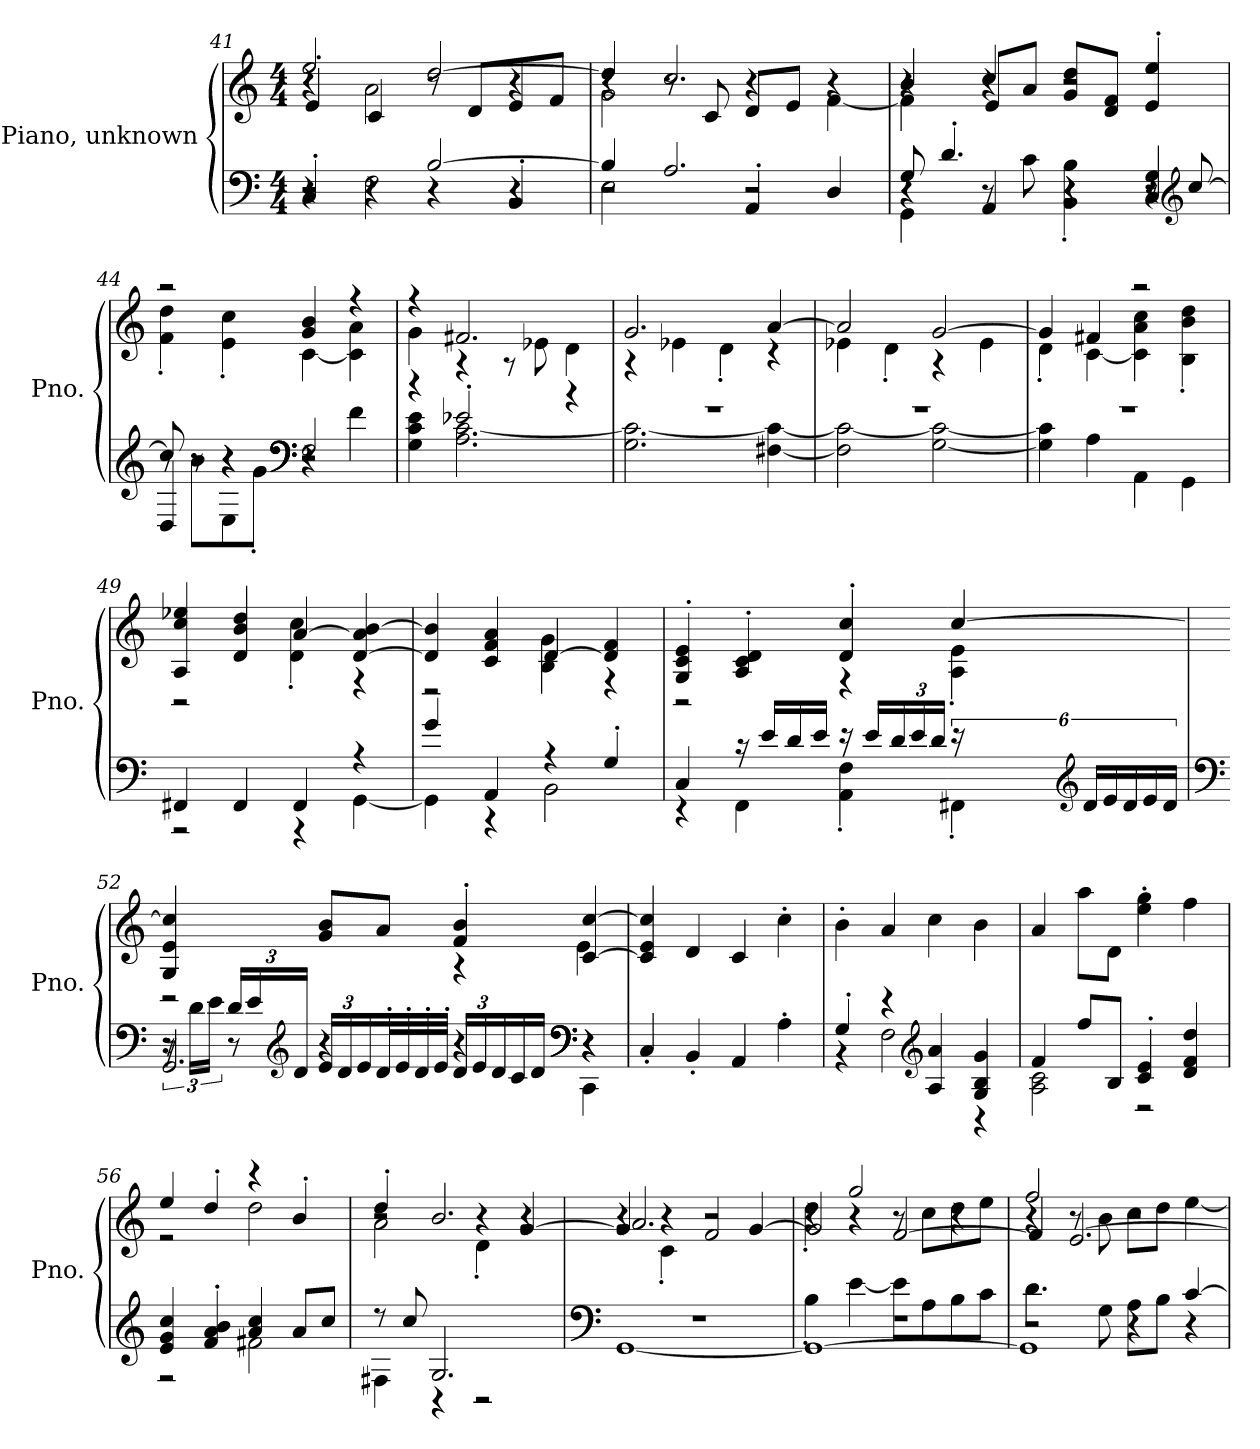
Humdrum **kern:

**kern	**kern
*part1	*part1
*staff2	*staff1
*I"Piano, unknown	*
*I'Pno.	*
*clefF4	*clefG2
*k[]	*k[]
*M4/4	*M4/4
=41	=41
*^	*^
*	*^	*	*^
2r	4r	4C'/	2ee/	4r	4e'/
.	2F\	4r	.	2a\	4c/
[2B/	.	4r	[2dd/	.	8r
.	.	.	.	.	8d/L
.	4r	4BB'/	.	4r	8e/
.	.	.	.	.	8f/J
!!LO:LB:g=z	!!	!!
=42	=42	=42	=42	=42	=42
4B/]	2E\	2r	4dd/]	2g\	4r
2.A/	.	.	2.cc/	.	8r
.	.	.	.	.	8c/
.	2r	4AA'/	.	4r	8d/L
.	.	.	.	.	8e/J
.	.	4D/	.	[4f\	4r
=43	=43	=43	=43	=43	=43
8G/	4GG\	4r	4r	4f\]	4b/
4.d'/	.	.	.	.	.
.	8r	4AA/	4cc/	4r	8e/L
.	8c\	.	.	.	8a/J
4r	4BB\' 4B\'	4r	2r	2r	8g/ 8dd/L
.	.	.	.	.	8d/ 8f/J
8r	4r	4C/ 4G/	.	.	4e/' 4ee/'
*clefG2	*	*	*	*	*
[8cc/	.	.	.	.	.
*	*	*	*	*v	*v
=44	=44	=44	=44	=44
8cc/]	8r	4D/	2r	4f\' 4dd\'
8r	8b\L	.	.	.
4r	8E\	4r	.	4e\' 4cc\'
.	8g'\J	.	.	.
*clefF4	*	*	*	*
2r	4r	2F/	4g/ 4b/	[4c\
.	4f\	.	4r	4c\] 4a\
*	*v	*v	*	*
=45	=45	=45	=45
4r	4G\ 4c\ 4e\	4r	4g\
2e-X'/	2.A\ [2.c\	2.f#X/	4r
.	.	.	8r
.	.	.	8e-X\
4r	.	.	4d\
=46	=46	=46	=46
1r	2.G\ 2.c\_	2.g/	4r
.	.	.	4e-X\
.	.	.	4d'\
.	[4F#X\ 4c\_	[4a/	4r
!!LO:LB:g=z	!!
=47	=47	=47	=47
1r	2F#\] 2c\_	2a/]	4e-X\
.	.	.	4d'\
.	[2G\ 2c\_	[2g/	4r
.	.	.	4e-\
=48	=48	=48	=48
1r	4G\] 4c\]	4g/]	4d'\
.	4A\	4f#X/	[4c\
.	4AA\	2r	4c\] 4a\ 4cc\
.	4GG\	.	4B\' 4b\' 4dd\'
=49	=49	=49	=49
4FF#X/	2r	4A/ 4cc/ 4ee-X/	2r
4FF#/	.	4d/ 4b/ 4dd/	.
4FF#/	4r	[4a/	4d\' 4cc\'
4r	[4GG\	[4d/ 4a/] [4b/	4r
=50	=50	=50	=50
4g/	4GG\]	4d/] 4b/]	2r
4AA/	4r	4c/ 4f/ 4a/	.
4r	2BB\	[4d/	4B\ 4g\
4G'/	.	4d/] 4f/	4r
!!LO:PB:g=z	!!
=51	=51	=51	=51
4C/	4r	4G/' 4c/' 4e/'	2r
16r	4FF\	4A/' 4c/' 4d/'	.
16e/LL	.	.	.
16d/	.	.	.
16e/JJ	.	.	.
16r	4AA\' 4F\'	4d/' 4cc/'	4r
16e/LL	.	.	.
*Xbrackettup	*	*	*
24d/	.	.	.
24e/	.	.	.
24d/JJ	.	.	.
*brackettup	*	*	*
24r	4FF#X'\	[4cc/	4A\' 4e\'
*clefG2	*	*	*
24d/LL	.	.	.
24e/	.	.	.
*Xbrackettup	*	*	*
24d/	.	.	.
24e/	.	.	.
24d/JJ	.	.	.
*v	*v	*	*
=52	=52	=52
*clefF4	*	*
*^	*	*
*	*brackettup	*	*
*	*^	*	*
8r	24r	2.GG/	4G/ 4e/ 4cc/]	2r
.	24d\LL	.	.	.
.	24e\JJ	.	.	.
*Xbrackettup	*	*	*	*
24d/LL	8r	.	.	.
24e/	.	.	.	.
*clefG2	*	*	*	*
24d/JJ	.	.	.	.
24e/LL	4r	.	8g/ 8b/L	.
24d/	.	.	.	.
24e/	.	.	.	.
32d'/L	.	.	8a/J	.
32e'/	.	.	.	.
32d'/	.	.	.	.
32e'/JJJ	.	.	.	.
24d/LL	4r	.	4f/' 4b/'	4r
24e/	.	.	.	.
24d/	.	.	.	.
16c/	.	.	.	.
16d/JJ	.	.	.	.
*clefF4	*	*	*	*
4r	4CC\	4r	[4c/ [4cc/	4e\
*v	*v	*v	*	*
*	*v	*v
!!LO:LB:g=z
=53	=53
4C'/	4c/] 4e/ 4cc/]
4BB'/	4d/
4AA/	4c/
4A'\	4cc'\
=54	=54
*^	*
4G'/	4r	4b'\
4r	2F\	4a/
*clefG2	*	*
4A/ 4a/	.	4cc\
4G/ 4B/ 4g/	4r	4b\
=55	=55	=55
4f/	2A\ 2c\	4a/
8ff/L	.	8aa\L
8B/J	.	8d\J
4c/' 4e/'	2r	4ee\' 4gg\'
4d/ 4f/ 4dd/	.	4ff\
=56	=56	=56
*	*	*^
4e/ 4g/ 4cc/	2r	4ee/	2r
4f/' 4a/' 4b/'	.	4dd'/	.
4a/ 4cc/	2f#X\	4r	2dd\
8a/L	.	4b'/	.
8cc/J	.	.	.
=57	=57	=57	=57
*	*	*	*^
8r	4F#X\	2r	2a\	4dd'/
8cc/	.	.	.	.
2.G/	4r	.	.	2.b/
.	2r	4r	4d'\	.
.	.	[4g/	4r	.
=58	=58	=58	=58	=58
*clefF4	*	*	*	*
1r	[1GG	4g/]	4r	2.a/
.	.	4r	4c'\	.
.	.	2f/	2r	.
.	.	.	.	[4g/
!!LO:LB:g=z	!!	!!
=59	=59	=59	=59	=59
*	*^	*	*	*
1r	4B'\	1GG_	4r	4dd'\	2g/]
.	[4e\	.	2gg/	4r	.
.	8e\L]	.	.	8r	[2f/
.	8A\	.	.	8cc\L	.
.	8B\	.	4r	8dd\	.
.	8c\J	.	.	8ee\J	.
=60	=60	=60	=60	=60	=60
2r	4.d\	1GG]	2ff/	4r	4f/]
.	.	.	.	8r	[2.e/
.	8G\	.	.	8b\	.
4r	8A\L	.	2r	8cc\L	.
.	8B\J	.	.	8dd\J	.
[4c/	4r	.	.	[4ee\	.
*v	*v	*v	*	*	*
*	*v	*v	*v
=	=
*-	*-
